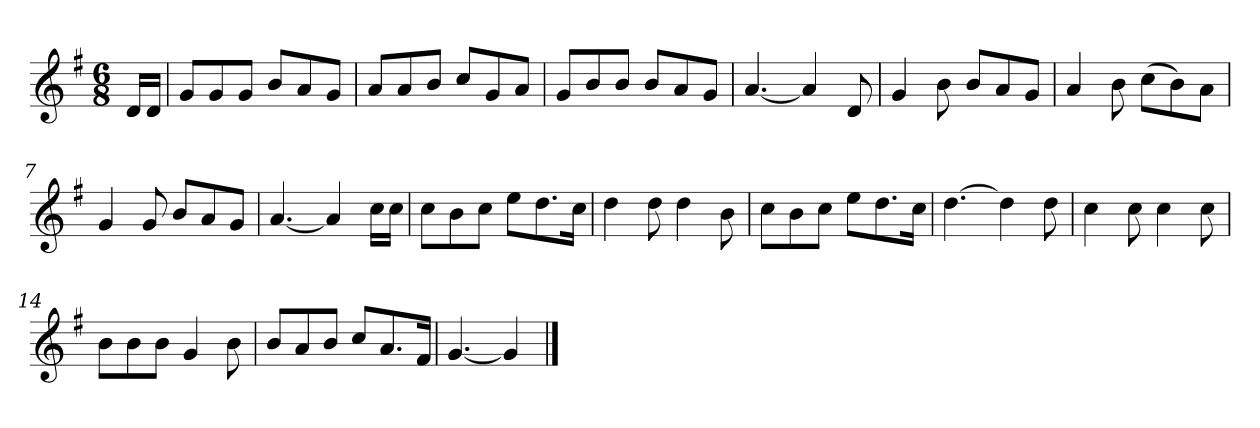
**kern
*part1
*staff1
*k[f#]
*M6/8
*MM120
=
16dLL
16dJJ
=1
8gL
8g
8gJ
8bL
8a
8gJ
=2
8aL
8a
8bJ
8ccL
8g
8aJ
=3
8gL
8b
8bJ
8bL
8a
8gJ
=4
[4.a
4a]
8d
=5
4g
8b
8bL
8a
8gJ
=6
4a
8b
(8ccL
8b)
8aJ
=7
4g
8g
8bL
8a
8gJ
=8
[4.a
4a]
16ccLL
16ccJJ
=9
8ccL
8b
8ccJ
8eeL
8.dd
16ccJk
=10
4dd
8dd
4dd
8b
=11
8ccL
8b
8ccJ
8eeL
8.dd
16ccJk
=12
[4.dd
4dd]
8dd
=13
4cc
8cc
4cc
8cc
=14
8bL
8b
8bJ
4g
8b
=15
8bL
8a
8bJ
8ccL
8.a
16f#Jk
=16
[4.g
4g]
==
*-
